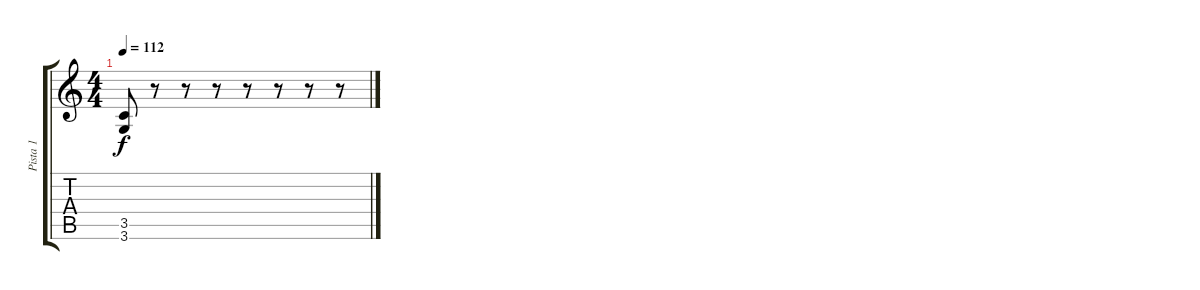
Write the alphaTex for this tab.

\track ("Pista 1" "Pista 1") {instrument electricguitarjazz}
\staff {score tabs}
\tuning (E4 B3 G3 D3 A2 E2) {hide}
\ts (4 4)
\tempo 112
\clef g2
\ks c
(3.5 3.6).8{dy f} r.8 r.8 r.8 r.8 r.8 r.8 r.8
